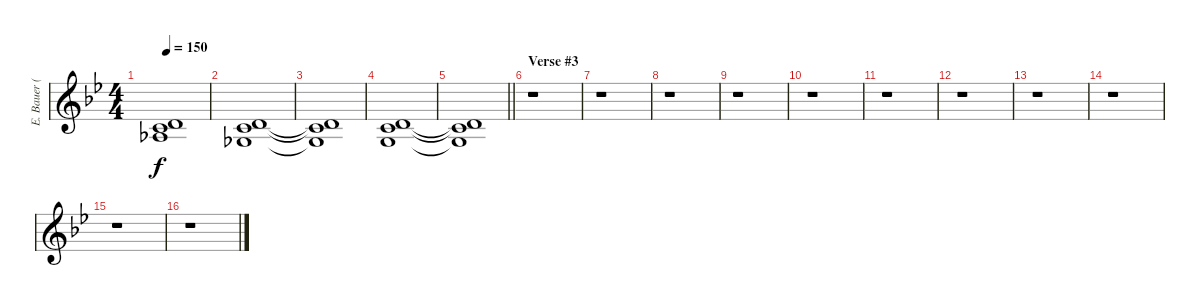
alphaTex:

\track ("E. Bauer (Keyboard)" "E. Bauer (") {instrument stringensemble1}
\staff {score}
\tuning (E4 B3 G3 D3 A2 E2) {hide}
\ts (4 4)
\tempo 150
\clef g2
\ks gminor
(3.2{t} 5.3{t} 6.4{t}).1{dy f} |
(3.2 5.3 4.4).1 |
(3.2{t} 5.3{t} 4.4{t}).1 |
(3.2 5.3 5.4).1 |
\barLineRight lightlight
(3.2{t} 5.3{t} 5.4{t}).1 |
\section ("" "Verse #3")
r.1 |
r.1 |
r.1 |
r.1 |
r.1 |
r.1 |
r.1 |
r.1 |
r.1 |
r.1 |
r.1
